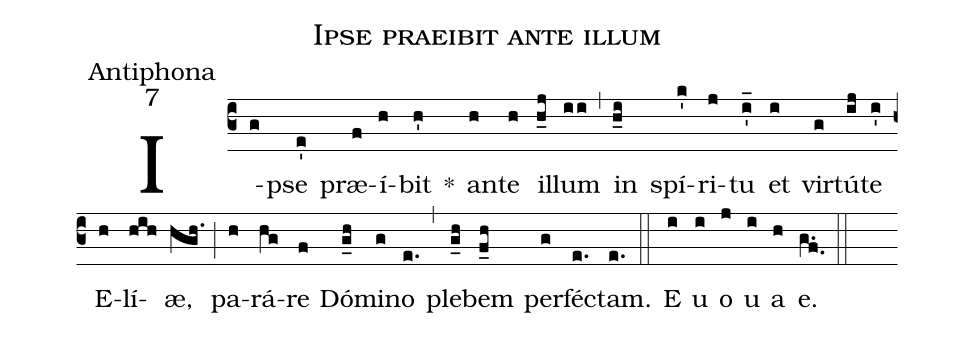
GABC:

name:Ipse praeibit ante illum;
office-part:Antiphona;
mode:7;
%%
(c3) I(g)pse(e') præ(f)í(h)bit(h') *() an(h)te(h) il(h_j)lum(ii) (,) in(h_i) spí(k')ri(j)tu(i'_) et(i) vir(g)tú(ij)te(i') E(h)lí(hih)æ,(hgh.) (;) pa(h)rá(hg)re(f) Dó(g_h)mi(g)no(e.) (,) ple(g_h)bem(f_h) per(g)fé(e.)ctam.(e.) (::) E(i) u(i) o(j) u(i) a(h) e.(g.f.) (::)
